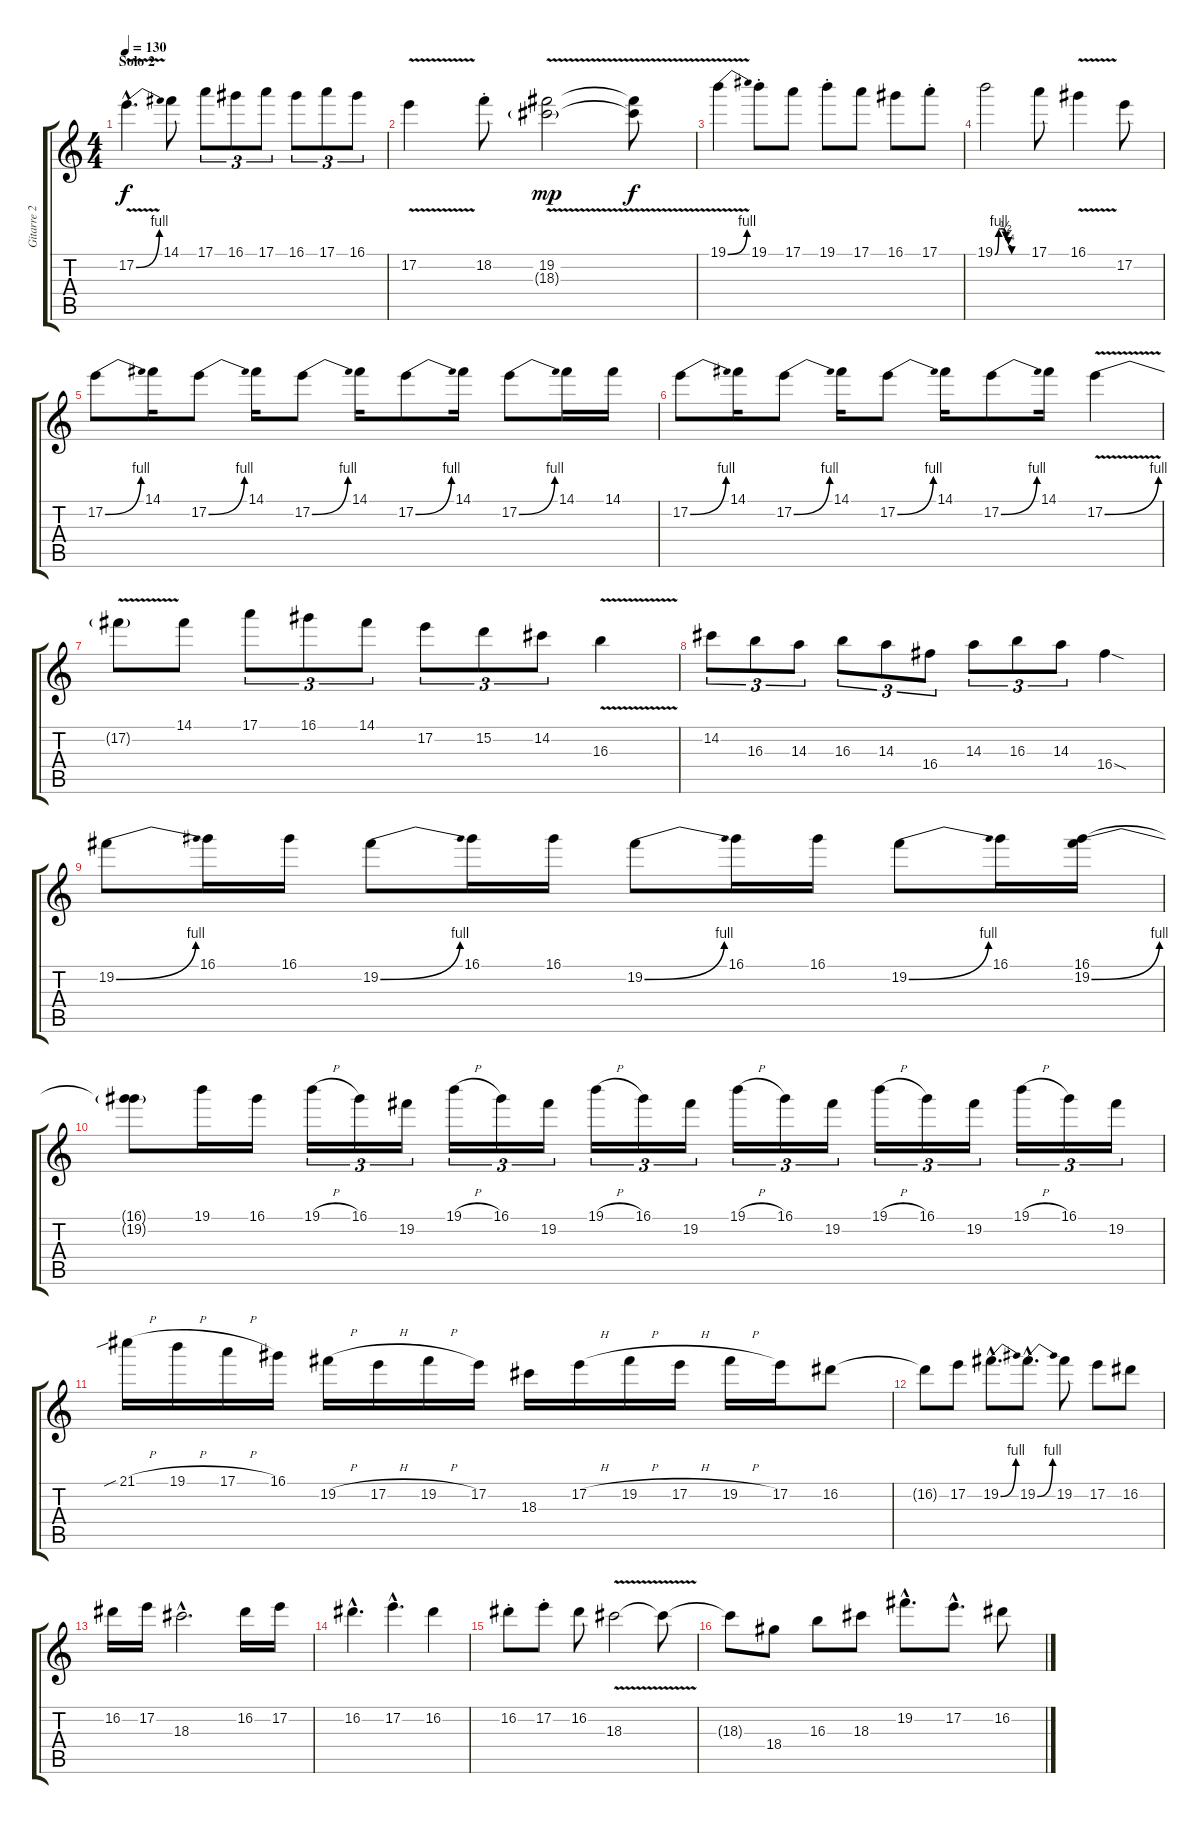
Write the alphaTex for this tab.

\track ("Gitarre 2" "Gitarre 2") {instrument overdrivenguitar}
\staff {score tabs}
\tuning (E4 B3 G3 D3 A2 E2) {hide}
\ts (4 4)
\section ("" "Solo 2")
\tempo 130
\clef g2
\ks c
17.2{be (bend 0 0 60 4) v hac}.4{d dy f volume 13 balance 12} 14.1.8 17.1.8{tu (3 2)} 16.1.8{tu (3 2)} 17.1.8{tu (3 2)} 16.1.8{tu (3 2)} 17.1.8{tu (3 2)} 16.1.8{tu (3 2)} |
17.2{v}.4 18.2{st}.8 (19.2{v} 18.3{v g}).2{dy mp} (19.2{t} 18.3{t}).8{dy f} |
19.1{be (bend 0 0 60 4) v}.4 19.1{st}.8 17.1.8 19.1{st}.8 17.1.8 16.1.8 17.1{st}.8 |
19.1{be (custom 0 0 7 4 10 4 15 4 20 2 25 1 31 0 45 0 60 0)}.2 17.1.8 16.1{v}.4 17.2.8 |
17.2{be (bend 0 0 60 4)}.8{balance 0} 14.1.16{balance 16} 17.2{be (bend 0 0 60 4)}.8{balance 0} 14.1.16{balance 16} 17.2{be (bend 0 0 60 4)}.8{balance 0} 14.1.16{balance 16} 17.2{be (bend 0 0 60 4)}.8{balance 0} 14.1.16{balance 16} 17.2{be (bend 0 0 60 4)}.8{balance 0} 14.1.16{balance 16} 14.1.16{balance 0} |
17.2{be (bend 0 0 60 4)}.8{balance 0} 14.1.16{balance 16} 17.2{be (bend 0 0 60 4)}.8{balance 0} 14.1.16{balance 16} 17.2{be (bend 0 0 60 4)}.8{balance 0} 14.1.16{balance 16} 17.2{be (bend 0 0 60 4)}.8{balance 0} 14.1.16{balance 16} 17.2{be (bend 0 0 60 4) v}.4{balance 12} |
17.2{t}.8 14.1.8 17.1.8{tu (3 2)} 16.1.8{tu (3 2)} 14.1.8{tu (3 2)} 17.2.8{tu (3 2)} 15.2.8{tu (3 2)} 14.2.8{tu (3 2)} 16.3{v}.4 |
14.2.8{tu (3 2)} 16.3.8{tu (3 2)} 14.3.8{tu (3 2)} 16.3.8{tu (3 2)} 14.3.8{tu (3 2)} 16.4.8{tu (3 2)} 14.3.8{tu (3 2)} 16.3.8{tu (3 2)} 14.3.8{tu (3 2)} 16.4{sod}.4 |
19.2{be (bend 0 0 60 4)}.8{balance 0} 16.1.16{balance 16} 16.1.16{balance 0} 19.2{be (bend 0 0 60 4)}.8{balance 16} 16.1.16{balance 0} 16.1.16{balance 16} 19.2{be (bend 0 0 60 4)}.8{balance 0} 16.1.16{balance 16} 16.1.16{balance 0} 19.2{be (bend 0 0 60 4)}.8{balance 16} 16.1.16{balance 0} (16.1 19.2{be (bend 0 0 60 4)}).16{balance 12} |
(16.1{t} 19.2{t}).8 19.1.16 16.1.16 19.1{h}.16{tu (3 2)} 16.1.16{tu (3 2)} 19.2.16{tu (3 2)} 19.1{h}.16{tu (3 2)} 16.1.16{tu (3 2)} 19.2.16{tu (3 2)} 19.1{h}.16{tu (3 2)} 16.1.16{tu (3 2)} 19.2.16{tu (3 2)} 19.1{h}.16{tu (3 2)} 16.1.16{tu (3 2)} 19.2.16{tu (3 2)} 19.1{h}.16{tu (3 2)} 16.1.16{tu (3 2)} 19.2.16{tu (3 2)} 19.1{h}.16{tu (3 2)} 16.1.16{tu (3 2)} 19.2.16{tu (3 2)} |
21.1{sib h}.16 19.1{h}.16 17.1{h}.16 16.1.16 19.2{h}.16 17.2{h}.16 19.2{h}.16 17.2.16 18.3.16 17.2{h}.16 19.2{h}.16 17.2{h}.16 19.2{h}.16 17.2.16 16.2.8 |
16.2{t}.8 17.2.8 19.2{be (bend 0 0 60 4) hac}.8{d} 19.2{be (bend 0 0 60 4) hac}.8{d} 19.2.8 17.2.8 16.2.8 |
16.2.16 17.2.16 18.3{hac}.2{d} 16.2.16 17.2.16 |
16.2{hac}.4{d} 17.2{hac}.4{d} 16.2.4 |
16.2{st}.8 17.2{st}.8 16.2.8 18.3{v}.2 18.3{t}.8 |
18.3{t}.8 18.4.8 16.3.8 18.3.8 19.2{hac}.8{d} 17.2{hac}.8{d} 16.2.8
